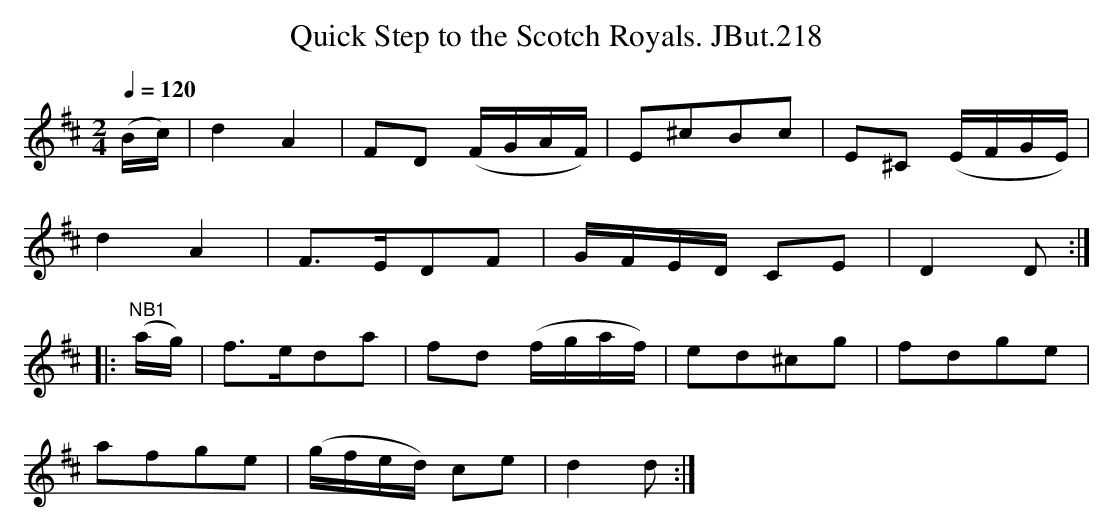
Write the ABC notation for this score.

X:1
T:Quick Step to the Scotch Royals. JBut.218
M:2/4
L:1/8
Q:1/4=120
K:D
(B/c/)|d2A2|FD (F/G/A/F/)|E^cBc|E^C (E/F/G/E/)|
d2A2|F>EDF|G/F/E/D/ CE|D2D :|
|: "^NB1"(a/g/)|f>eda|fd (f/g/a/f/)|ed^cg|fdge|
afge|(g/f/e/d/) ce|d2d :|
